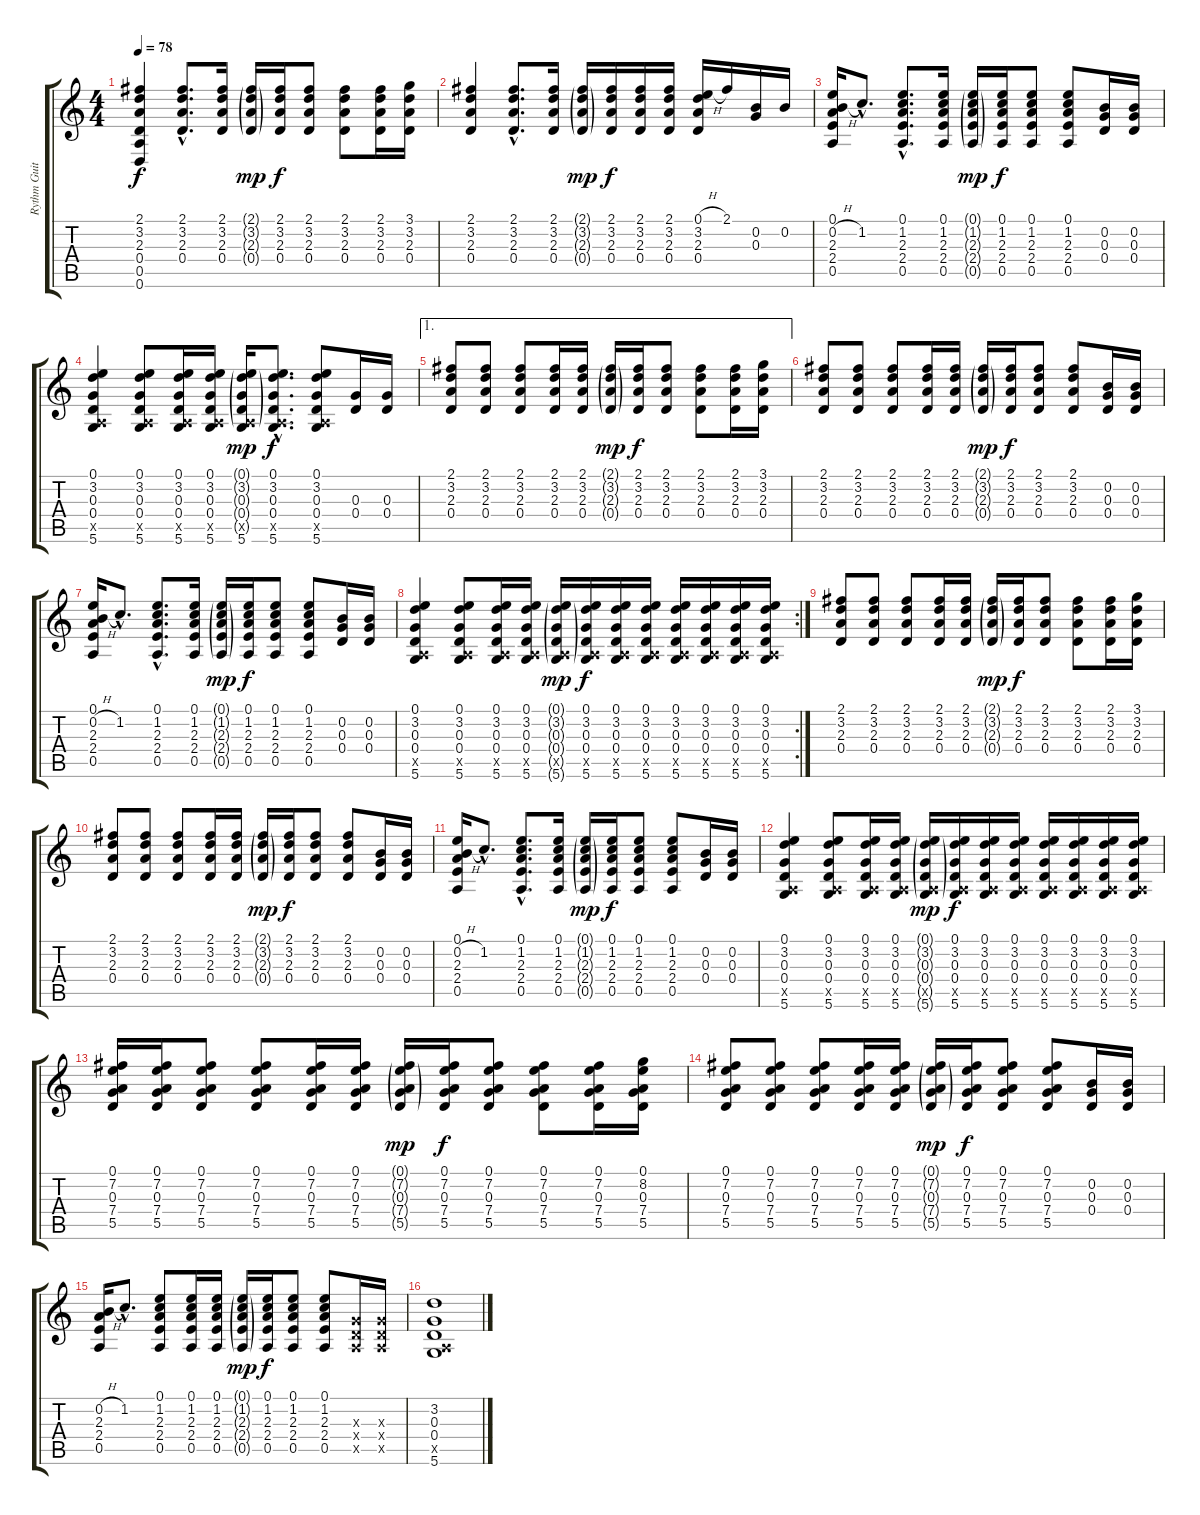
\track ("Rythm Guitar Acoustic Dropped D" "Rythm Guit") {instrument acousticguitarsteel}
\staff {score tabs}
\tuning (E4 B3 G3 D3 A2 D2) {hide}
\ts (4 4)
\tempo 78
\clef g2
\ks c
(2.1 3.2 2.3 0.4 0.5 0.6).4{dy f} (2.1{hac} 3.2{hac} 2.3{hac} 0.4{hac}).8{d} (2.1 3.2 2.3 0.4).16 (2.1{g} 3.2{g} 2.3{g} 0.4{g}).16{dy mp} (2.1 3.2 2.3 0.4).16{dy f} (2.1 3.2 2.3 0.4).8 (2.1 3.2 2.3 0.4).8 (2.1 3.2 2.3 0.4).16 (3.1 3.2 2.3 0.4).16 |
(2.1 3.2 2.3 0.4).4 (2.1{hac} 3.2{hac} 2.3{hac} 0.4{hac}).8{d} (2.1 3.2 2.3 0.4).16 (2.1{g} 3.2{g} 2.3{g} 0.4{g}).16{dy mp} (2.1 3.2 2.3 0.4).16{dy f} (2.1 3.2 2.3 0.4).16 (2.1 3.2 2.3 0.4).16 (0.1{h} 3.2 2.3 0.4).16 2.1.16 (0.2 0.3).16 0.2.16 |
(0.1 0.2{h} 2.3 2.4 0.5).16 1.2{hac}.8{d} (0.1{hac} 1.2{hac} 2.3{hac} 2.4{hac} 0.5{hac}).8{d} (0.1 1.2 2.3 2.4 0.5).16 (0.1{g} 1.2{g} 2.3{g} 2.4{g} 0.5{g}).16{dy mp} (0.1 1.2 2.3 2.4 0.5).16{dy f} (0.1 1.2 2.3 2.4 0.5).8 (0.1 1.2 2.3 2.4 0.5).8 (0.2 0.3 0.4).16 (0.2 0.3 0.4).16 |
(0.1 3.2 0.3 0.4 0.5{x} 5.6).4 (0.1 3.2 0.3 0.4 0.5{x} 5.6).8 (0.1 3.2 0.3 0.4 0.5{x} 5.6).16 (0.1 3.2 0.3 0.4 0.5{x} 5.6).16 (0.1{g} 3.2{g} 0.3{g} 0.4{g} 0.5{g x} 5.6).16{dy mp} (0.1{hac} 3.2{hac} 0.3{hac} 0.4{hac} 0.5{hac x} 5.6{hac}).8{d dy f} (0.1 3.2 0.3 0.4 0.5{x} 5.6).8 (0.3 0.4).16 (0.3 0.4).16 |
\ae 1
(2.1 3.2 2.3 0.4).8 (2.1 3.2 2.3 0.4).8 (2.1 3.2 2.3 0.4).8 (2.1 3.2 2.3 0.4).16 (2.1 3.2 2.3 0.4).16 (2.1{g} 3.2{g} 2.3{g} 0.4{g}).16{dy mp} (2.1 3.2 2.3 0.4).16{dy f} (2.1 3.2 2.3 0.4).8 (2.1 3.2 2.3 0.4).8 (2.1 3.2 2.3 0.4).16 (3.1 3.2 2.3 0.4).16 |
(2.1 3.2 2.3 0.4).8 (2.1 3.2 2.3 0.4).8 (2.1 3.2 2.3 0.4).8 (2.1 3.2 2.3 0.4).16 (2.1 3.2 2.3 0.4).16 (2.1{g} 3.2{g} 2.3{g} 0.4{g}).16{dy mp} (2.1 3.2 2.3 0.4).16{dy f} (2.1 3.2 2.3 0.4).8 (2.1 3.2 2.3 0.4).8 (0.2 0.3 0.4).16 (0.2 0.3 0.4).16 |
(0.1 0.2{h} 2.3 2.4 0.5).16 1.2{hac}.8{d} (0.1{hac} 1.2{hac} 2.3{hac} 2.4{hac} 0.5{hac}).8{d} (0.1 1.2 2.3 2.4 0.5).16 (0.1{g} 1.2{g} 2.3{g} 2.4{g} 0.5{g}).16{dy mp} (0.1 1.2 2.3 2.4 0.5).16{dy f} (0.1 1.2 2.3 2.4 0.5).8 (0.1 1.2 2.3 2.4 0.5).8 (0.2 0.3 0.4).16 (0.2 0.3 0.4).16 |
\rc 2
(0.1 3.2 0.3 0.4 0.5{x} 5.6).4 (0.1 3.2 0.3 0.4 0.5{x} 5.6).8 (0.1 3.2 0.3 0.4 0.5{x} 5.6).16 (0.1 3.2 0.3 0.4 0.5{x} 5.6).16 (0.1{g} 3.2{g} 0.3{g} 0.4{g} 0.5{g x} 5.6{g}).16{dy mp} (0.1 3.2 0.3 0.4 0.5{x} 5.6).16{dy f} (0.1 3.2 0.3 0.4 0.5{x} 5.6).16 (0.1 3.2 0.3 0.4 0.5{x} 5.6).16 (0.1 3.2 0.3 0.4 0.5{x} 5.6).16 (0.1 3.2 0.3 0.4 0.5{x} 5.6).16 (0.1 3.2 0.3 0.4 0.5{x} 5.6).16 (0.1 3.2 0.3 0.4 0.5{x} 5.6).16 |
(2.1 3.2 2.3 0.4).8 (2.1 3.2 2.3 0.4).8 (2.1 3.2 2.3 0.4).8 (2.1 3.2 2.3 0.4).16 (2.1 3.2 2.3 0.4).16 (2.1{g} 3.2{g} 2.3{g} 0.4{g}).16{dy mp} (2.1 3.2 2.3 0.4).16{dy f} (2.1 3.2 2.3 0.4).8 (2.1 3.2 2.3 0.4).8 (2.1 3.2 2.3 0.4).16 (3.1 3.2 2.3 0.4).16 |
(2.1 3.2 2.3 0.4).8 (2.1 3.2 2.3 0.4).8 (2.1 3.2 2.3 0.4).8 (2.1 3.2 2.3 0.4).16 (2.1 3.2 2.3 0.4).16 (2.1{g} 3.2{g} 2.3{g} 0.4{g}).16{dy mp} (2.1 3.2 2.3 0.4).16{dy f} (2.1 3.2 2.3 0.4).8 (2.1 3.2 2.3 0.4).8 (0.2 0.3 0.4).16 (0.2 0.3 0.4).16 |
(0.1 0.2{h} 2.3 2.4 0.5).16 1.2{hac}.8{d} (0.1{hac} 1.2{hac} 2.3{hac} 2.4{hac} 0.5{hac}).8{d} (0.1 1.2 2.3 2.4 0.5).16 (0.1{g} 1.2{g} 2.3{g} 2.4{g} 0.5{g}).16{dy mp} (0.1 1.2 2.3 2.4 0.5).16{dy f} (0.1 1.2 2.3 2.4 0.5).8 (0.1 1.2 2.3 2.4 0.5).8 (0.2 0.3 0.4).16 (0.2 0.3 0.4).16 |
(0.1 3.2 0.3 0.4 0.5{x} 5.6).4 (0.1 3.2 0.3 0.4 0.5{x} 5.6).8 (0.1 3.2 0.3 0.4 0.5{x} 5.6).16 (0.1 3.2 0.3 0.4 0.5{x} 5.6).16 (0.1{g} 3.2{g} 0.3{g} 0.4{g} 0.5{g x} 5.6{g}).16{dy mp} (0.1 3.2 0.3 0.4 0.5{x} 5.6).16{dy f} (0.1 3.2 0.3 0.4 0.5{x} 5.6).16 (0.1 3.2 0.3 0.4 0.5{x} 5.6).16 (0.1 3.2 0.3 0.4 0.5{x} 5.6).16 (0.1 3.2 0.3 0.4 0.5{x} 5.6).16 (0.1 3.2 0.3 0.4 0.5{x} 5.6).16 (0.1 3.2 0.3 0.4 0.5{x} 5.6).16 |
(0.1 7.2 0.3 7.4 5.5).16 (0.1 7.2 0.3 7.4 5.5).16 (0.1 7.2 0.3 7.4 5.5).8 (0.1 7.2 0.3 7.4 5.5).8 (0.1 7.2 0.3 7.4 5.5).16 (0.1 7.2 0.3 7.4 5.5).16 (0.1{g} 7.2{g} 0.3{g} 7.4{g} 5.5{g}).16{dy mp} (0.1 7.2 0.3 7.4 5.5).16{dy f} (0.1 7.2 0.3 7.4 5.5).8 (0.1 7.2 0.3 7.4 5.5).8 (0.1 7.2 0.3 7.4 5.5).16 (0.1 8.2 0.3 7.4 5.5).16 |
(0.1 7.2 0.3 7.4 5.5).8 (0.1 7.2 0.3 7.4 5.5).8 (0.1 7.2 0.3 7.4 5.5).8 (0.1 7.2 0.3 7.4 5.5).16 (0.1 7.2 0.3 7.4 5.5).16 (0.1{g} 7.2{g} 0.3{g} 7.4{g} 5.5{g}).16{dy mp} (0.1 7.2 0.3 7.4 5.5).16{dy f} (0.1 7.2 0.3 7.4 5.5).8 (0.1 7.2 0.3 7.4 5.5).8 (0.2 0.3 0.4).16 (0.2 0.3 0.4).16 |
(0.2{h} 2.3 2.4 0.5).16 1.2{hac}.8{d} (0.1 1.2 2.3 2.4 0.5).8 (0.1 1.2 2.3 2.4 0.5).16 (0.1 1.2 2.3 2.4 0.5).16 (0.1{g} 1.2{g} 2.3{g} 2.4{g} 0.5{g}).16{dy mp} (0.1 1.2 2.3 2.4 0.5).16{dy f} (0.1 1.2 2.3 2.4 0.5).8 (0.1 1.2 2.3 2.4 0.5).8 (0.3{x} 0.4{x} 0.5{x}).16 (0.3{x} 0.4{x} 0.5{x}).16 |
(3.2 0.3 0.4 0.5{x} 5.6).1
